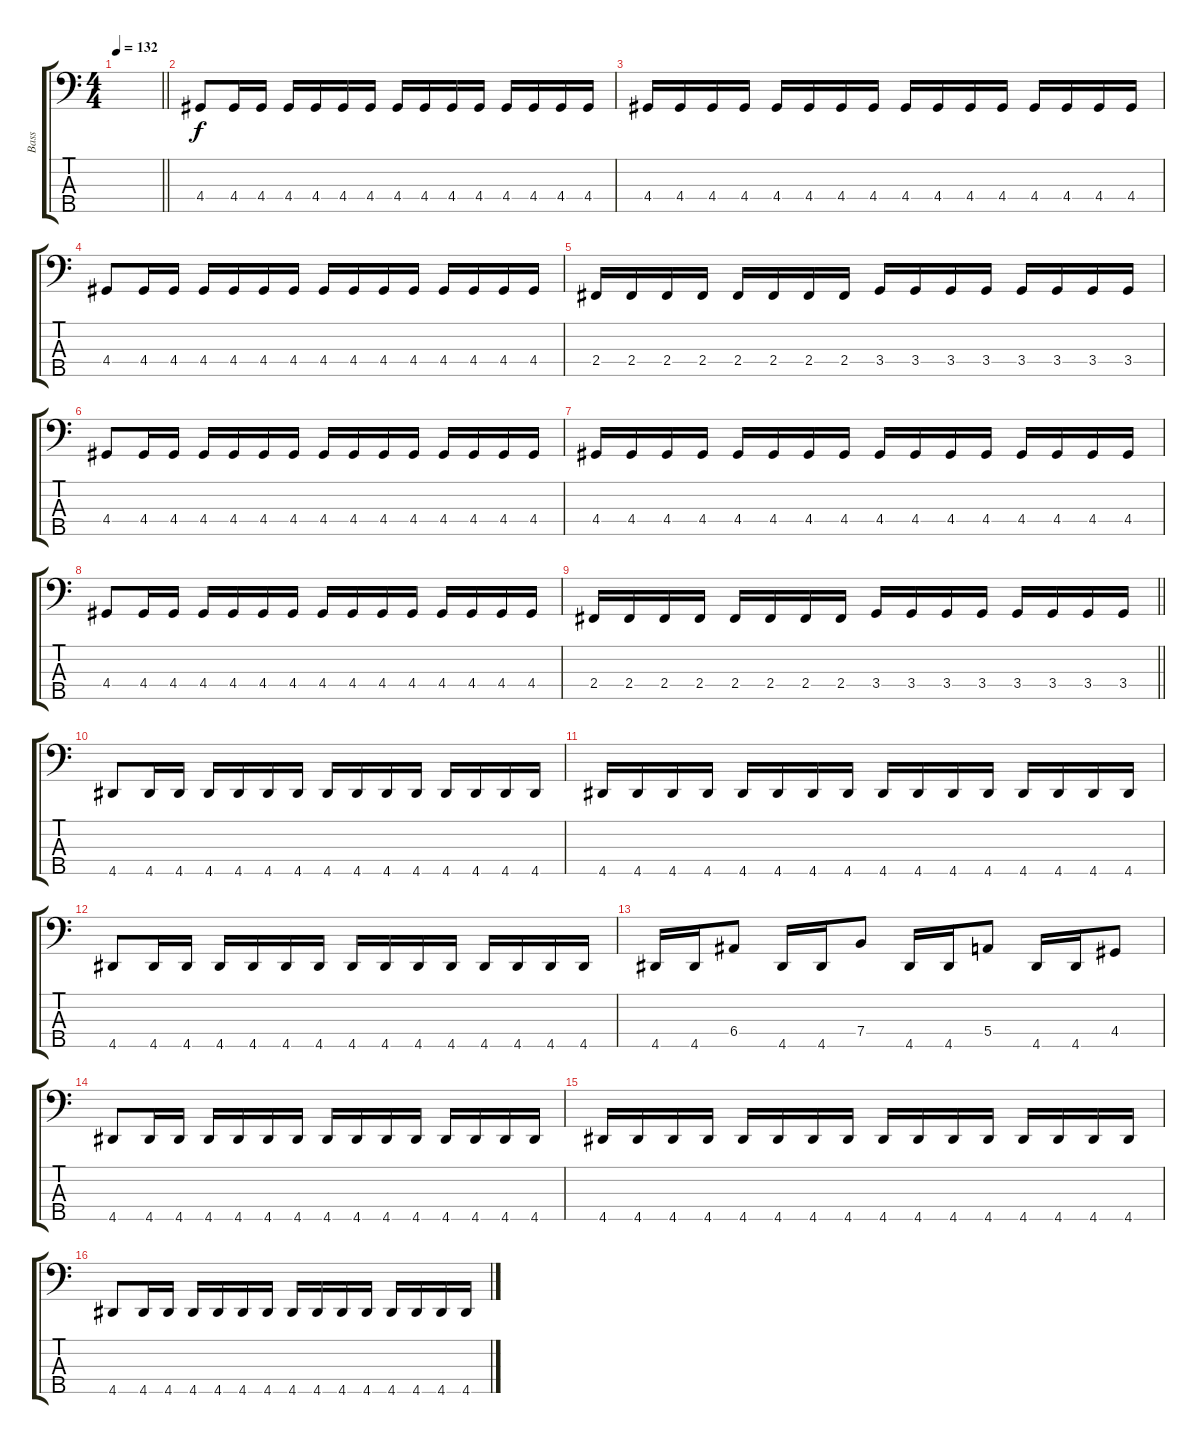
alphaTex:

\track ("Bass" "Bass") {instrument electricbasspick}
\staff {score tabs}
\tuning (G2 D2 A1 E1 B0) {hide}
\ts (4 4)
\tempo 132
\clef f4
\barLineRight lightlight
\ks c
|
\section ("" "")
4.4.8 4.4.16 4.4.16 4.4.16 4.4.16 4.4.16 4.4.16 4.4.16 4.4.16 4.4.16 4.4.16 4.4.16 4.4.16 4.4.16 4.4.16 |
4.4.16 4.4.16 4.4.16 4.4.16 4.4.16 4.4.16 4.4.16 4.4.16 4.4.16 4.4.16 4.4.16 4.4.16 4.4.16 4.4.16 4.4.16 4.4.16 |
4.4.8 4.4.16 4.4.16 4.4.16 4.4.16 4.4.16 4.4.16 4.4.16 4.4.16 4.4.16 4.4.16 4.4.16 4.4.16 4.4.16 4.4.16 |
2.4.16 2.4.16 2.4.16 2.4.16 2.4.16 2.4.16 2.4.16 2.4.16 3.4.16 3.4.16 3.4.16 3.4.16 3.4.16 3.4.16 3.4.16 3.4.16 |
4.4.8 4.4.16 4.4.16 4.4.16 4.4.16 4.4.16 4.4.16 4.4.16 4.4.16 4.4.16 4.4.16 4.4.16 4.4.16 4.4.16 4.4.16 |
4.4.16 4.4.16 4.4.16 4.4.16 4.4.16 4.4.16 4.4.16 4.4.16 4.4.16 4.4.16 4.4.16 4.4.16 4.4.16 4.4.16 4.4.16 4.4.16 |
4.4.8 4.4.16 4.4.16 4.4.16 4.4.16 4.4.16 4.4.16 4.4.16 4.4.16 4.4.16 4.4.16 4.4.16 4.4.16 4.4.16 4.4.16 |
\barLineRight lightlight
2.4.16 2.4.16 2.4.16 2.4.16 2.4.16 2.4.16 2.4.16 2.4.16 3.4.16 3.4.16 3.4.16 3.4.16 3.4.16 3.4.16 3.4.16 3.4.16 |
\section ("" "")
4.5.8 4.5.16 4.5.16 4.5.16 4.5.16 4.5.16 4.5.16 4.5.16 4.5.16 4.5.16 4.5.16 4.5.16 4.5.16 4.5.16 4.5.16 |
4.5.16 4.5.16 4.5.16 4.5.16 4.5.16 4.5.16 4.5.16 4.5.16 4.5.16 4.5.16 4.5.16 4.5.16 4.5.16 4.5.16 4.5.16 4.5.16 |
4.5.8 4.5.16 4.5.16 4.5.16 4.5.16 4.5.16 4.5.16 4.5.16 4.5.16 4.5.16 4.5.16 4.5.16 4.5.16 4.5.16 4.5.16 |
4.5.16 4.5.16 6.4.8 4.5.16 4.5.16 7.4.8 4.5.16 4.5.16 5.4.8 4.5.16 4.5.16 4.4.8 |
4.5.8 4.5.16 4.5.16 4.5.16 4.5.16 4.5.16 4.5.16 4.5.16 4.5.16 4.5.16 4.5.16 4.5.16 4.5.16 4.5.16 4.5.16 |
4.5.16 4.5.16 4.5.16 4.5.16 4.5.16 4.5.16 4.5.16 4.5.16 4.5.16 4.5.16 4.5.16 4.5.16 4.5.16 4.5.16 4.5.16 4.5.16 |
4.5.8 4.5.16 4.5.16 4.5.16 4.5.16 4.5.16 4.5.16 4.5.16 4.5.16 4.5.16 4.5.16 4.5.16 4.5.16 4.5.16 4.5.16
